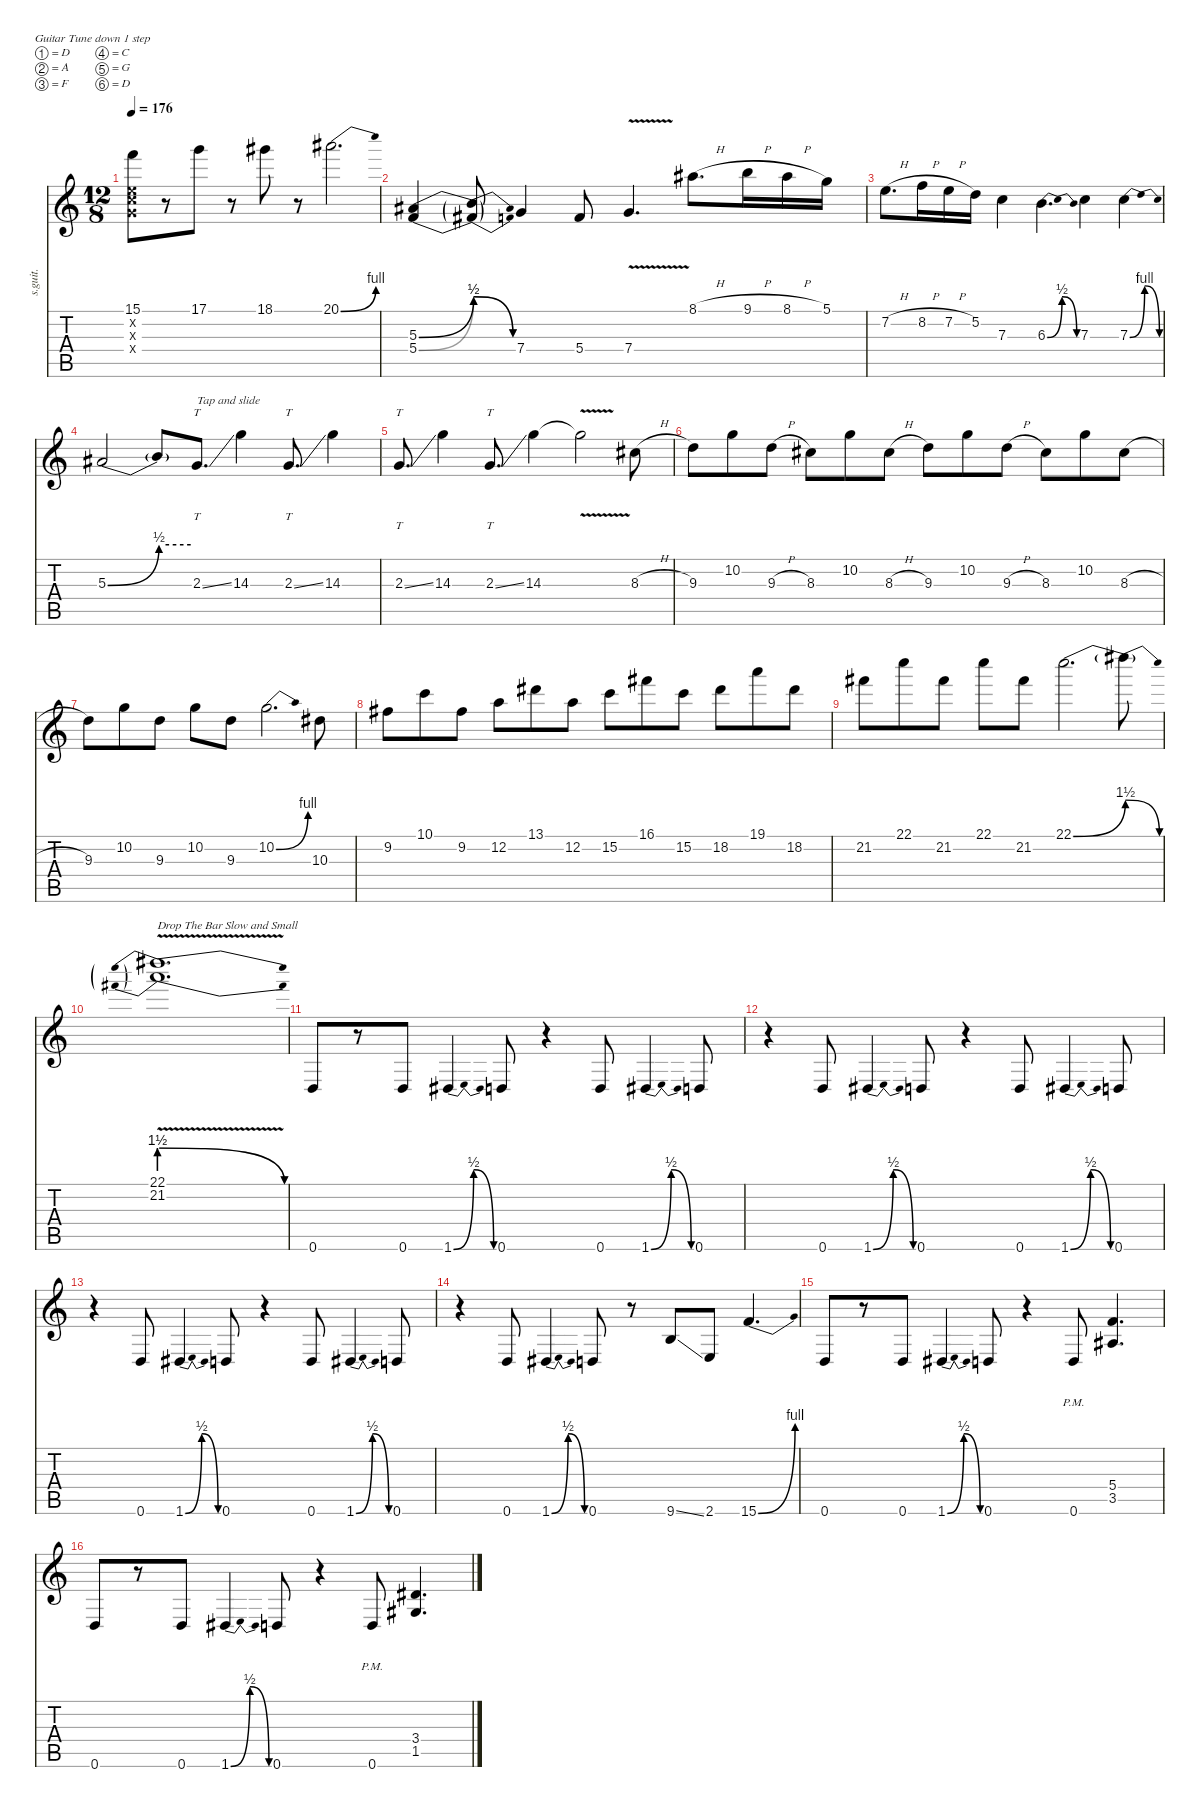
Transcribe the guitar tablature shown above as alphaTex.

\defaultSystemsLayout 4
\hideDynamics
\bracketExtendMode nobrackets
\track ("Dimebag  Darrell" "s.guit.") {instrument distortionguitar}
\staff {score tabs}
\tuning (D4 A3 F3 C3 G2 D2)
\ts (12 8)
\tempo 176
\clef g2
\ks c
(7.2{x} 7.3{x} 7.4{x} 15.1).8{lyrics (0 "") lyrics (1 "") lyrics (2 "") lyrics (3 "") lyrics (4 "") dy f} r.8 17.1.8{lyrics (0 "") lyrics (1 "") lyrics (2 "") lyrics (3 "") lyrics (4 "")} r.8 18.1{acc #}.8{lyrics (0 "") lyrics (1 "") lyrics (2 "") lyrics (3 "") lyrics (4 "")} r.8 20.1{be (bend 0 0 60 4) acc #}.2{d lyrics (0 "") lyrics (1 "") lyrics (2 "") lyrics (3 "") lyrics (4 "")} |
(5.3{be (bend 0 0 60 2) acc #} 5.4{be (bend 0 0 60 2)}).4{lyrics (0 "") lyrics (1 "") lyrics (2 "") lyrics (3 "") lyrics (4 "")} (5.3{be (release 0 2 30 0) t} 5.4{be (release 0 2 30 0) t}).8{lyrics (0 "") lyrics (1 "") lyrics (2 "") lyrics (3 "") lyrics (4 "")} 7.4.4{lyrics (0 "") lyrics (1 "") lyrics (2 "") lyrics (3 "") lyrics (4 "")} 5.4.8{lyrics (0 "") lyrics (1 "") lyrics (2 "") lyrics (3 "") lyrics (4 "")} 7.4{v}.4{d lyrics (0 "") lyrics (1 "") lyrics (2 "") lyrics (3 "") lyrics (4 "")} 8.1{h acc #}.8{d lyrics (0 "") lyrics (1 "") lyrics (2 "") lyrics (3 "") lyrics (4 "")} 9.1{h}.16{lyrics (0 "") lyrics (1 "") lyrics (2 "") lyrics (3 "") lyrics (4 "")} 8.1{h acc #}.16{lyrics (0 "") lyrics (1 "") lyrics (2 "") lyrics (3 "") lyrics (4 "")} 5.1.16{lyrics (0 "") lyrics (1 "") lyrics (2 "") lyrics (3 "") lyrics (4 "")} |
7.2{h}.8{d lyrics (0 "") lyrics (1 "") lyrics (2 "") lyrics (3 "") lyrics (4 "")} 8.2{h}.16{lyrics (0 "") lyrics (1 "") lyrics (2 "") lyrics (3 "") lyrics (4 "")} 7.2{h}.16{lyrics (0 "") lyrics (1 "") lyrics (2 "") lyrics (3 "") lyrics (4 "")} 5.2.16{lyrics (0 "") lyrics (1 "") lyrics (2 "") lyrics (3 "") lyrics (4 "")} 7.3.4{lyrics (0 "") lyrics (1 "") lyrics (2 "") lyrics (3 "") lyrics (4 "")} 6.3{be (bendrelease 0 0 30 2 30 2 60 0)}.4{d lyrics (0 "") lyrics (1 "") lyrics (2 "") lyrics (3 "") lyrics (4 "")} 7.3.4{lyrics (0 "") lyrics (1 "") lyrics (2 "") lyrics (3 "") lyrics (4 "")} 7.3{be (bendrelease 0 0 30 4 30 4 60 0)}.4{lyrics (0 "") lyrics (1 "") lyrics (2 "") lyrics (3 "") lyrics (4 "")} |
5.3{be (bend 0 0 60 2) acc #}.2{lyrics (0 "") lyrics (1 "") lyrics (2 "") lyrics (3 "") lyrics (4 "")} 5.3{be (hold 0 2 60 2) t}.8{lyrics (0 "") lyrics (1 "") lyrics (2 "") lyrics (3 "") lyrics (4 "")} 2.3{ss}.8{tt d txt "Tap and slide" lyrics (0 "") lyrics (1 "") lyrics (2 "") lyrics (3 "") lyrics (4 "")} 14.3.4{lyrics (0 "") lyrics (1 "") lyrics (2 "") lyrics (3 "") lyrics (4 "")} 2.3{ss}.8{tt d lyrics (0 "") lyrics (1 "") lyrics (2 "") lyrics (3 "") lyrics (4 "")} 14.3.4{lyrics (0 "") lyrics (1 "") lyrics (2 "") lyrics (3 "") lyrics (4 "")} |
2.3{ss}.8{tt d lyrics (0 "") lyrics (1 "") lyrics (2 "") lyrics (3 "") lyrics (4 "")} 14.3.4{lyrics (0 "") lyrics (1 "") lyrics (2 "") lyrics (3 "") lyrics (4 "")} 2.3{ss}.8{tt d lyrics (0 "") lyrics (1 "") lyrics (2 "") lyrics (3 "") lyrics (4 "")} 14.3.4{lyrics (0 "") lyrics (1 "") lyrics (2 "") lyrics (3 "") lyrics (4 "")} 14.3{v t}.2{lyrics (0 "") lyrics (1 "") lyrics (2 "") lyrics (3 "") lyrics (4 "")} 8.3{h acc #}.8{lyrics (0 "") lyrics (1 "") lyrics (2 "") lyrics (3 "") lyrics (4 "")} |
9.3.8{lyrics (0 "") lyrics (1 "") lyrics (2 "") lyrics (3 "") lyrics (4 "")} 10.2.8{lyrics (0 "") lyrics (1 "") lyrics (2 "") lyrics (3 "") lyrics (4 "")} 9.3{h}.8{lyrics (0 "") lyrics (1 "") lyrics (2 "") lyrics (3 "") lyrics (4 "")} 8.3{acc #}.8{lyrics (0 "") lyrics (1 "") lyrics (2 "") lyrics (3 "") lyrics (4 "")} 10.2.8{lyrics (0 "") lyrics (1 "") lyrics (2 "") lyrics (3 "") lyrics (4 "")} 8.3{h acc #}.8{lyrics (0 "") lyrics (1 "") lyrics (2 "") lyrics (3 "") lyrics (4 "")} 9.3.8{lyrics (0 "") lyrics (1 "") lyrics (2 "") lyrics (3 "") lyrics (4 "")} 10.2.8{lyrics (0 "") lyrics (1 "") lyrics (2 "") lyrics (3 "") lyrics (4 "")} 9.3{h}.8{lyrics (0 "") lyrics (1 "") lyrics (2 "") lyrics (3 "") lyrics (4 "")} 8.3{acc #}.8{lyrics (0 "") lyrics (1 "") lyrics (2 "") lyrics (3 "") lyrics (4 "")} 10.2.8{lyrics (0 "") lyrics (1 "") lyrics (2 "") lyrics (3 "") lyrics (4 "")} 8.3{h acc #}.8{lyrics (0 "") lyrics (1 "") lyrics (2 "") lyrics (3 "") lyrics (4 "")} |
9.3.8{lyrics (0 "") lyrics (1 "") lyrics (2 "") lyrics (3 "") lyrics (4 "")} 10.2.8{lyrics (0 "") lyrics (1 "") lyrics (2 "") lyrics (3 "") lyrics (4 "")} 9.3.8{lyrics (0 "") lyrics (1 "") lyrics (2 "") lyrics (3 "") lyrics (4 "")} 10.2.8{lyrics (0 "") lyrics (1 "") lyrics (2 "") lyrics (3 "") lyrics (4 "")} 9.3.8{lyrics (0 "") lyrics (1 "") lyrics (2 "") lyrics (3 "") lyrics (4 "")} 10.2{be (bend 0 0 60 4)}.2{d lyrics (0 "") lyrics (1 "") lyrics (2 "") lyrics (3 "") lyrics (4 "")} 10.3{acc #}.8{lyrics (0 "") lyrics (1 "") lyrics (2 "") lyrics (3 "") lyrics (4 "")} |
9.2{acc #}.8{lyrics (0 "") lyrics (1 "") lyrics (2 "") lyrics (3 "") lyrics (4 "")} 10.1.8{lyrics (0 "") lyrics (1 "") lyrics (2 "") lyrics (3 "") lyrics (4 "")} 9.2{acc #}.8{lyrics (0 "") lyrics (1 "") lyrics (2 "") lyrics (3 "") lyrics (4 "")} 12.2.8{lyrics (0 "") lyrics (1 "") lyrics (2 "") lyrics (3 "") lyrics (4 "")} 13.1{acc #}.8{lyrics (0 "") lyrics (1 "") lyrics (2 "") lyrics (3 "") lyrics (4 "")} 12.2.8{lyrics (0 "") lyrics (1 "") lyrics (2 "") lyrics (3 "") lyrics (4 "")} 15.2.8{lyrics (0 "") lyrics (1 "") lyrics (2 "") lyrics (3 "") lyrics (4 "")} 16.1{acc #}.8{lyrics (0 "") lyrics (1 "") lyrics (2 "") lyrics (3 "") lyrics (4 "")} 15.2.8{lyrics (0 "") lyrics (1 "") lyrics (2 "") lyrics (3 "") lyrics (4 "")} 18.2{acc #}.8{lyrics (0 "") lyrics (1 "") lyrics (2 "") lyrics (3 "") lyrics (4 "")} 19.1.8{lyrics (0 "") lyrics (1 "") lyrics (2 "") lyrics (3 "") lyrics (4 "")} 18.2{acc #}.8{lyrics (0 "") lyrics (1 "") lyrics (2 "") lyrics (3 "") lyrics (4 "")} |
21.2{acc #}.8{lyrics (0 "") lyrics (1 "") lyrics (2 "") lyrics (3 "") lyrics (4 "")} 22.1.8{lyrics (0 "") lyrics (1 "") lyrics (2 "") lyrics (3 "") lyrics (4 "")} 21.2{acc #}.8{lyrics (0 "") lyrics (1 "") lyrics (2 "") lyrics (3 "") lyrics (4 "")} 22.1.8{lyrics (0 "") lyrics (1 "") lyrics (2 "") lyrics (3 "") lyrics (4 "")} 21.2{acc #}.8{lyrics (0 "") lyrics (1 "") lyrics (2 "") lyrics (3 "") lyrics (4 "")} 22.1{be (bend 0 0 60 6)}.2{d lyrics (0 "") lyrics (1 "") lyrics (2 "") lyrics (3 "") lyrics (4 "")} 22.1{be (release 0 6 30 0) t}.8{lyrics (0 "") lyrics (1 "") lyrics (2 "") lyrics (3 "") lyrics (4 "")} |
(22.1{be (prebendrelease 0 6 30 0) v} 21.2{be (prebendrelease 0 6 30 0) v}).1{d txt "Drop The Bar Slow and Small" lyrics (0 "") lyrics (1 "") lyrics (2 "") lyrics (3 "") lyrics (4 "")} |
0.6.8{lyrics (0 "") lyrics (1 "") lyrics (2 "") lyrics (3 "") lyrics (4 "")} r.8 0.6.8{lyrics (0 "") lyrics (1 "") lyrics (2 "") lyrics (3 "") lyrics (4 "")} 1.6{be (bendrelease 0 0 30 2 30 2 60 0) acc #}.4{lyrics (0 "") lyrics (1 "") lyrics (2 "") lyrics (3 "") lyrics (4 "")} 0.6.8{lyrics (0 "") lyrics (1 "") lyrics (2 "") lyrics (3 "") lyrics (4 "")} r.4 0.6.8{lyrics (0 "") lyrics (1 "") lyrics (2 "") lyrics (3 "") lyrics (4 "")} 1.6{be (bendrelease 0 0 30 2 30 2 60 0) acc #}.4{lyrics (0 "") lyrics (1 "") lyrics (2 "") lyrics (3 "") lyrics (4 "")} 0.6.8{lyrics (0 "") lyrics (1 "") lyrics (2 "") lyrics (3 "") lyrics (4 "")} |
r.4 0.6.8{lyrics (0 "") lyrics (1 "") lyrics (2 "") lyrics (3 "") lyrics (4 "")} 1.6{be (bendrelease 0 0 30 2 30 2 60 0) acc #}.4{lyrics (0 "") lyrics (1 "") lyrics (2 "") lyrics (3 "") lyrics (4 "")} 0.6.8{lyrics (0 "") lyrics (1 "") lyrics (2 "") lyrics (3 "") lyrics (4 "")} r.4 0.6.8{lyrics (0 "") lyrics (1 "") lyrics (2 "") lyrics (3 "") lyrics (4 "")} 1.6{be (bendrelease 0 0 30 2 30 2 60 0) acc #}.4{lyrics (0 "") lyrics (1 "") lyrics (2 "") lyrics (3 "") lyrics (4 "")} 0.6.8{lyrics (0 "") lyrics (1 "") lyrics (2 "") lyrics (3 "") lyrics (4 "")} |
r.4 0.6.8{lyrics (0 "") lyrics (1 "") lyrics (2 "") lyrics (3 "") lyrics (4 "")} 1.6{be (bendrelease 0 0 30 2 30 2 60 0) acc #}.4{lyrics (0 "") lyrics (1 "") lyrics (2 "") lyrics (3 "") lyrics (4 "")} 0.6.8{lyrics (0 "") lyrics (1 "") lyrics (2 "") lyrics (3 "") lyrics (4 "")} r.4 0.6.8{lyrics (0 "") lyrics (1 "") lyrics (2 "") lyrics (3 "") lyrics (4 "")} 1.6{be (bendrelease 0 0 30 2 30 2 60 0) acc #}.4{lyrics (0 "") lyrics (1 "") lyrics (2 "") lyrics (3 "") lyrics (4 "")} 0.6.8{lyrics (0 "") lyrics (1 "") lyrics (2 "") lyrics (3 "") lyrics (4 "")} |
r.4 0.6.8{lyrics (0 "") lyrics (1 "") lyrics (2 "") lyrics (3 "") lyrics (4 "")} 1.6{be (bendrelease 0 0 30 2 30 2 60 0) acc #}.4{lyrics (0 "") lyrics (1 "") lyrics (2 "") lyrics (3 "") lyrics (4 "")} 0.6.8{lyrics (0 "") lyrics (1 "") lyrics (2 "") lyrics (3 "") lyrics (4 "")} r.8 9.6{ss}.8{lyrics (0 "") lyrics (1 "") lyrics (2 "") lyrics (3 "") lyrics (4 "")} 2.6.8{lyrics (0 "") lyrics (1 "") lyrics (2 "") lyrics (3 "") lyrics (4 "")} 15.6{be (bend 0 0 60 4)}.4{d lyrics (0 "") lyrics (1 "") lyrics (2 "") lyrics (3 "") lyrics (4 "")} |
0.6.8{lyrics (0 "") lyrics (1 "") lyrics (2 "") lyrics (3 "") lyrics (4 "")} r.8 0.6.8{lyrics (0 "") lyrics (1 "") lyrics (2 "") lyrics (3 "") lyrics (4 "")} 1.6{be (bendrelease 0 0 30 2 30 2 60 0) acc #}.4{lyrics (0 "") lyrics (1 "") lyrics (2 "") lyrics (3 "") lyrics (4 "")} 0.6.8{lyrics (0 "") lyrics (1 "") lyrics (2 "") lyrics (3 "") lyrics (4 "")} r.4 0.6{pm}.8{lyrics (0 "") lyrics (1 "") lyrics (2 "") lyrics (3 "") lyrics (4 "")} (5.4 3.5{acc #}).4{d lyrics (0 "") lyrics (1 "") lyrics (2 "") lyrics (3 "") lyrics (4 "")} |
0.6.8{lyrics (0 "") lyrics (1 "") lyrics (2 "") lyrics (3 "") lyrics (4 "")} r.8 0.6.8{lyrics (0 "") lyrics (1 "") lyrics (2 "") lyrics (3 "") lyrics (4 "")} 1.6{be (bendrelease 0 0 30 2 30 2 60 0) acc #}.4{lyrics (0 "") lyrics (1 "") lyrics (2 "") lyrics (3 "") lyrics (4 "")} 0.6.8{lyrics (0 "") lyrics (1 "") lyrics (2 "") lyrics (3 "") lyrics (4 "")} r.4 0.6{pm}.8{lyrics (0 "") lyrics (1 "") lyrics (2 "") lyrics (3 "") lyrics (4 "")} (3.4{acc #} 1.5{acc #}).4{d lyrics (0 "") lyrics (1 "") lyrics (2 "") lyrics (3 "") lyrics (4 "")}
